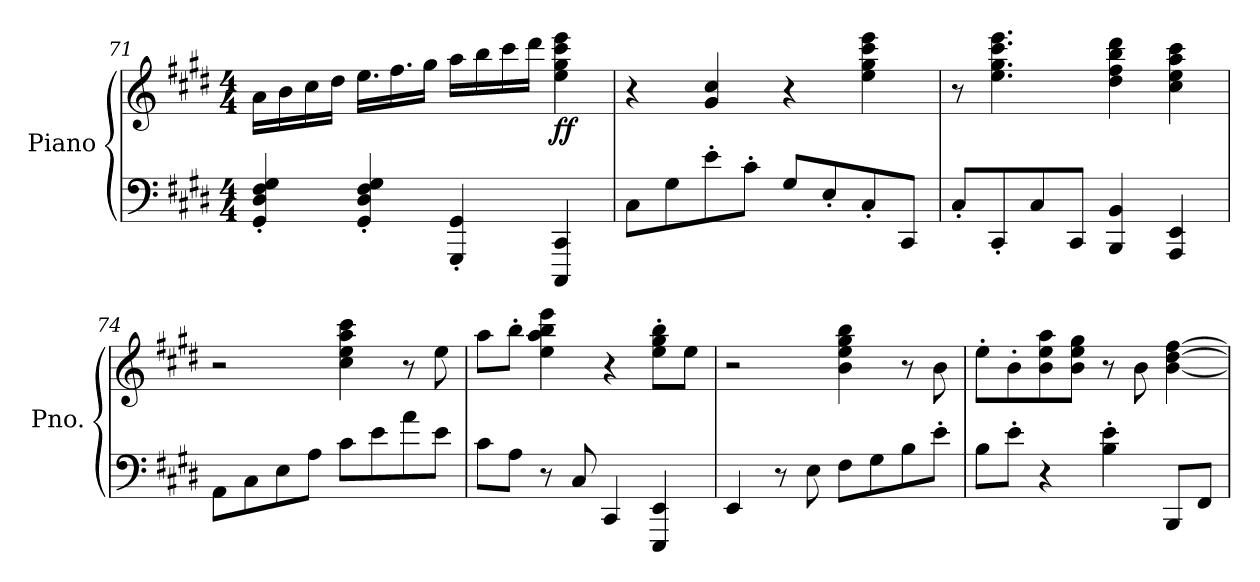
**kern	**kern	**dynam
*part1	*part1	*part1
*staff2	*staff1	*staff1/2
*I"Piano	*	*
*I'Pno.	*	*
*clefF4	*clefG2	*
*k[f#c#g#d#]	*k[f#c#g#d#]	*
*M4/4	*M4/4	*
=71	=71	=71
4GG#/' 4D#/' 4F#/' 4G#/'	16a\LL	.
.	16b\	.
.	16cc#\	.
.	16dd#\JJ	.
4GG#/' 4D#/' 4F#/' 4G#/'	16.ee\LL	.
.	16.ff#\	.
.	16gg#\JJ	.
4GGG#/' 4GG#/'	16aa\LL	.
.	16bb\	.
.	16ccc#\	.
.	16ddd#\JJ	.
!	!	!LO:DY:b
4CCC#/ 4CC#/	4ee\ 4gg#\ 4ccc#\ 4eee\	ff
!!LO:LB:g=z
=72	=72	=72
8C#\L	4r	.
8G#\	.	.
8e'\	4g#/ 4cc#/	.
8c#'\J	.	.
8G#/L	4r	.
8E'/	.	.
8C#'/	4ee\ 4gg#\ 4ccc#\ 4eee\	.
8CC#/J	.	.
=73	=73	=73
8C#'/L	8r	.
8CC#'/	4.ee\ 4.gg#\ 4.ccc#\ 4.eee\	.
8C#/	.	.
8CC#/J	.	.
4BBB/ 4BB/	4dd#\ 4ff#\ 4bb\ 4ddd#\	.
4AAA/ 4EE/	4cc#\ 4ee\ 4aa\ 4ccc#\	.
=74	=74	=74
8AA\L	2r	.
8C#\	.	.
8E\	.	.
8A\J	.	.
8c#\L	4cc#\ 4ee\ 4aa\ 4ccc#\	.
8e\	.	.
8a\	8r	.
8e\J	8ee\	.
=75	=75	=75
8c#\L	8aa\L	.
8A\J	8bb'\J	.
8r	4ee\ 4aa\ 4bb\ 4eee\	.
8C#/	.	.
4CC#/	4r	.
4EEE/ 4EE/	8ee\' 8gg#\' 8bb\'L	.
.	8ee\J	.
=76	=76	=76
4EE/	2r	.
8r	.	.
8E\	.	.
8F#\L	4b\ 4ee\ 4gg#\ 4bb\	.
8G#\	.	.
8B\	8r	.
8e'\J	8b\	.
!!LO:PB:g=z
=77	=77	=77
8B\L	8ee'\L	.
8e'\J	8b'\	.
4r	8b\ 8ee\ 8aa\	.
.	8b\ 8ee\ 8gg#\J	.
4B\' 4e\'	8r	.
.	8b\	.
8BBB/L	[4b\ [4dd#\ [4ff#\	.
8FF#/J	.	.
=	=	=
*-	*-	*-
